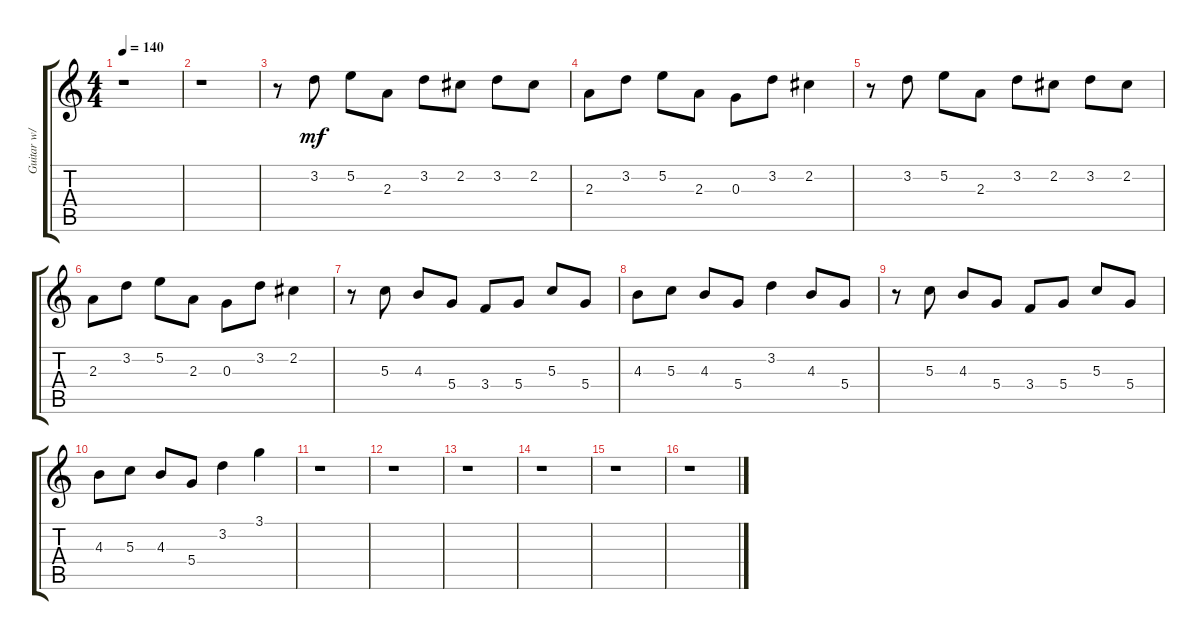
\track ("Guitar w/ Flange" "Guitar w/ ") {instrument overdrivenguitar}
\staff {score tabs}
\tuning (E4 B3 G3 D3 A2 E2) {hide}
\ts (4 4)
\tempo 140
\clef g2
\ks c
r.1{dy mf} |
r.1 |
r.8 3.2.8 5.2.8 2.3.8 3.2.8 2.2.8 3.2.8 2.2.8 |
2.3.8 3.2.8 5.2.8 2.3.8 0.3.8 3.2.8 2.2.4 |
r.8 3.2.8 5.2.8 2.3.8 3.2.8 2.2.8 3.2.8 2.2.8 |
2.3.8 3.2.8 5.2.8 2.3.8 0.3.8 3.2.8 2.2.4 |
r.8 5.3.8 4.3.8 5.4.8 3.4.8 5.4.8 5.3.8 5.4.8 |
4.3.8 5.3.8 4.3.8 5.4.8 3.2.4 4.3.8 5.4.8 |
r.8 5.3.8 4.3.8 5.4.8 3.4.8 5.4.8 5.3.8 5.4.8 |
4.3.8 5.3.8 4.3.8 5.4.8 3.2.4 3.1.4 |
r.1 |
r.1 |
r.1 |
r.1 |
r.1 |
r.1
